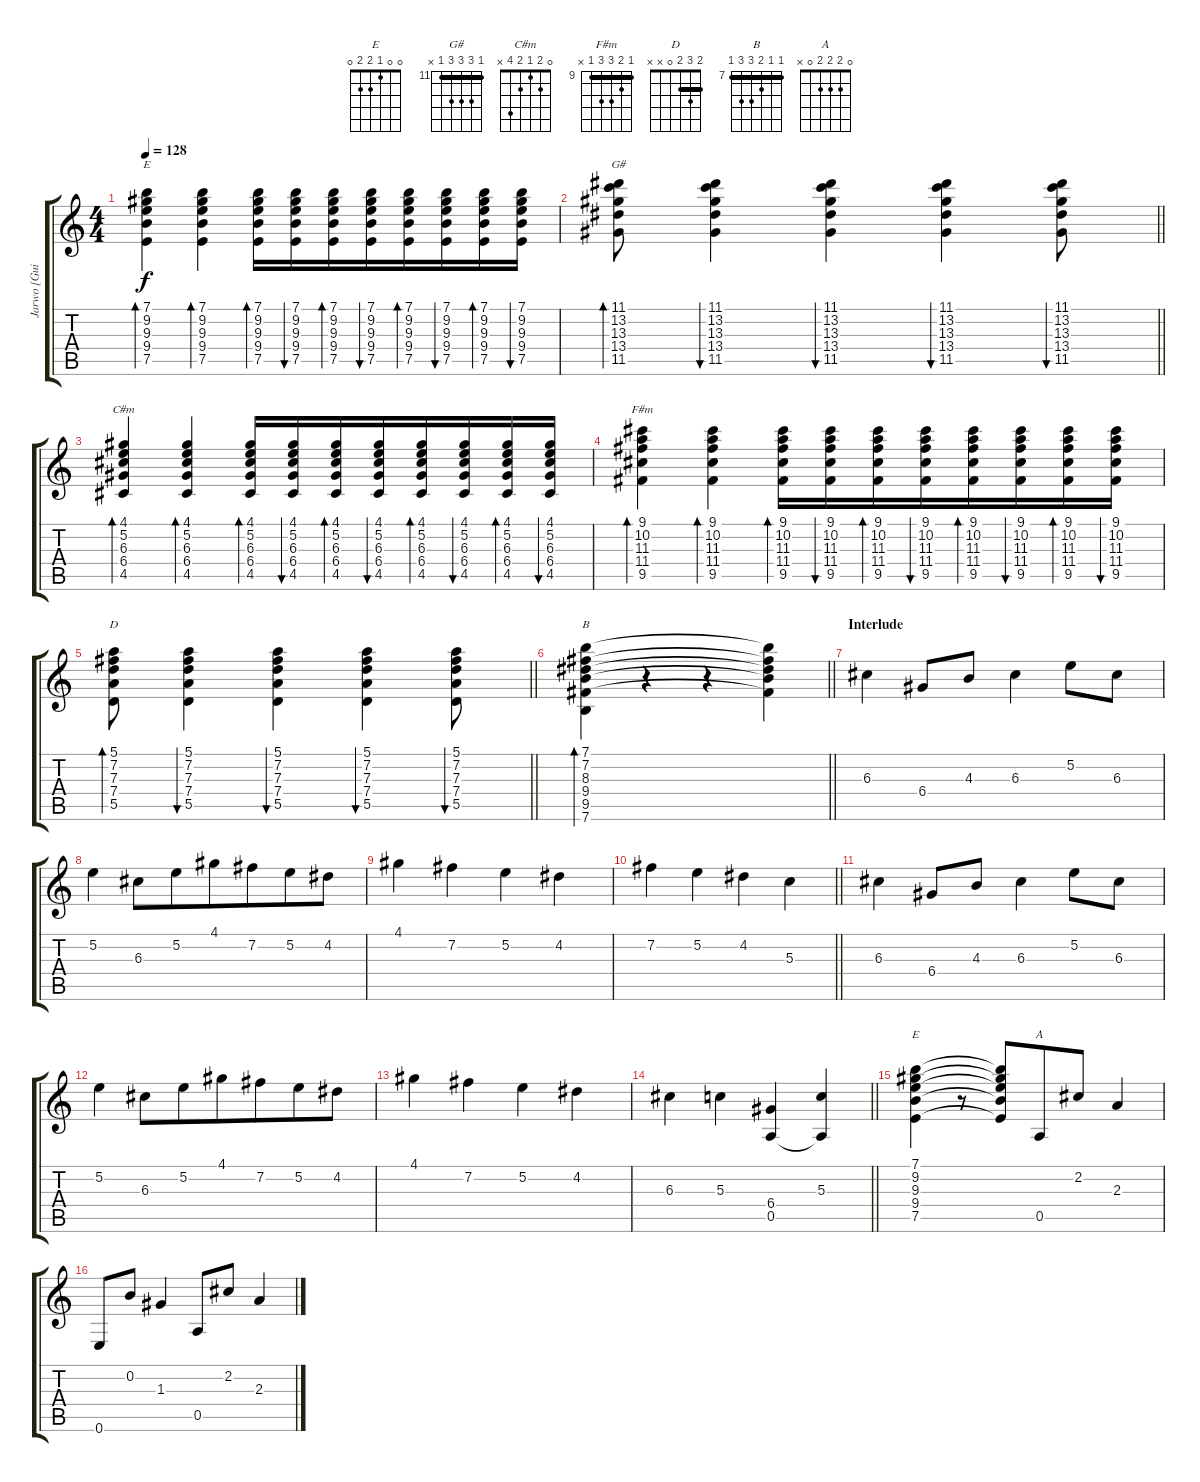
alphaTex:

\track ("Jarwo [Guitar]" "Jarwo [Gui") {instrument electricguitarjazz}
\staff {score tabs}
\tuning (E4 B3 G3 D3 A2 E2) {hide}
\chord ("E" 7 9 9 9 7 x) {firstfret 7 barre 7}
\chord ("G#" 11 13 13 13 11 x) {firstfret 11 barre 11}
\chord ("C#m" 0 2 1 2 4 x)
\chord ("F#m" 9 10 11 11 9 x) {firstfret 9 barre 9}
\chord ("D" 2 3 2 0 x x) {barre 2}
\chord ("B" 7 7 8 9 9 7) {firstfret 7 barre 7}
\chord ("E" 0 0 1 2 2 0)
\chord ("A" 0 2 2 2 0 x)
\ts (4 4)
\tempo 128
\clef g2
\ks c
(7.1 9.2 9.3 9.4 7.5).4{bd 60 ch "E" dy f} (7.1 9.2 9.3 9.4 7.5).4{bd 60} (7.1 9.2 9.3 9.4 7.5).16{bd 60} (7.1 9.2 9.3 9.4 7.5).16{bu 60} (7.1 9.2 9.3 9.4 7.5).16{bd 60} (7.1 9.2 9.3 9.4 7.5).16{bu 60 beam merge} (7.1 9.2 9.3 9.4 7.5).16{bd 60} (7.1 9.2 9.3 9.4 7.5).16{bu 60} (7.1 9.2 9.3 9.4 7.5).16{bd 60} (7.1 9.2 9.3 9.4 7.5).16{bu 60} |
\barLineRight lightlight
(11.1 13.2 13.3 13.4 11.5).8{bd 60 ch "G#"} (11.1 13.2 13.3 13.4 11.5).4{bu 60} (11.1 13.2 13.3 13.4 11.5).4{bu 60} (11.1 13.2 13.3 13.4 11.5).4{bu 60} (11.1 13.2 13.3 13.4 11.5).8{bu 60} |
(4.1 5.2 6.3 6.4 4.5).4{bd 60 ch "C#m"} (4.1 5.2 6.3 6.4 4.5).4{bd 60} (4.1 5.2 6.3 6.4 4.5).16{bd 60} (4.1 5.2 6.3 6.4 4.5).16{bu 60} (4.1 5.2 6.3 6.4 4.5).16{bd 60} (4.1 5.2 6.3 6.4 4.5).16{bu 60 beam merge} (4.1 5.2 6.3 6.4 4.5).16{bd 60} (4.1 5.2 6.3 6.4 4.5).16{bu 60} (4.1 5.2 6.3 6.4 4.5).16{bd 60} (4.1 5.2 6.3 6.4 4.5).16{bu 60} |
(9.1 10.2 11.3 11.4 9.5).4{bd 60 ch "F#m"} (9.1 10.2 11.3 11.4 9.5).4{bd 60} (9.1 10.2 11.3 11.4 9.5).16{bd 60} (9.1 10.2 11.3 11.4 9.5).16{bu 60} (9.1 10.2 11.3 11.4 9.5).16{bd 60} (9.1 10.2 11.3 11.4 9.5).16{bu 60 beam merge} (9.1 10.2 11.3 11.4 9.5).16{bd 60} (9.1 10.2 11.3 11.4 9.5).16{bu 60} (9.1 10.2 11.3 11.4 9.5).16{bd 60} (9.1 10.2 11.3 11.4 9.5).16{bu 60} |
\barLineRight lightlight
(5.1 7.2 7.3 7.4 5.5).8{bd 60 ch "D"} (5.1 7.2 7.3 7.4 5.5).4{bu 60} (5.1 7.2 7.3 7.4 5.5).4{bu 60} (5.1 7.2 7.3 7.4 5.5).4{bu 60} (5.1 7.2 7.3 7.4 5.5).8{bu 60} |
\barLineRight lightlight
(7.1 7.2 8.3 9.4 9.5 7.6).4{bd 60 ch "B"} r.4 r.4 (7.1{t} 7.2{t} 8.3{t} 9.4{t} 9.5{t}).4 |
\section ("" "Interlude")
6.3.4 6.4.8 4.3.8 6.3.4 5.2.8 6.3.8 |
5.2.4 6.3.8 5.2.8{beam merge} 4.1.8 7.2.8{beam merge} 5.2.8 4.2.8 |
4.1.4 7.2.4 5.2.4 4.2.4 |
\barLineRight lightlight
7.2.4 5.2.4 4.2.4 5.3.4 |
6.3.4 6.4.8 4.3.8 6.3.4 5.2.8 6.3.8 |
5.2.4 6.3.8 5.2.8{beam merge} 4.1.8 7.2.8{beam merge} 5.2.8 4.2.8 |
4.1.4 7.2.4 5.2.4 4.2.4 |
\barLineRight lightlight
6.3.4 5.3.4 (6.4 0.5).4 (5.3 0.5{t}).4 |
(7.1 9.2 9.3 9.4 7.5).4{ch "E"} r.8 (7.1{t} 9.2{t} 9.3{t} 9.4{t} 7.5{t}).8{beam merge} 0.5.8{ch "A"} 2.2.8 2.3.4 |
0.6.8 0.2.8 1.3.4 0.5.8 2.2.8 2.3.4
